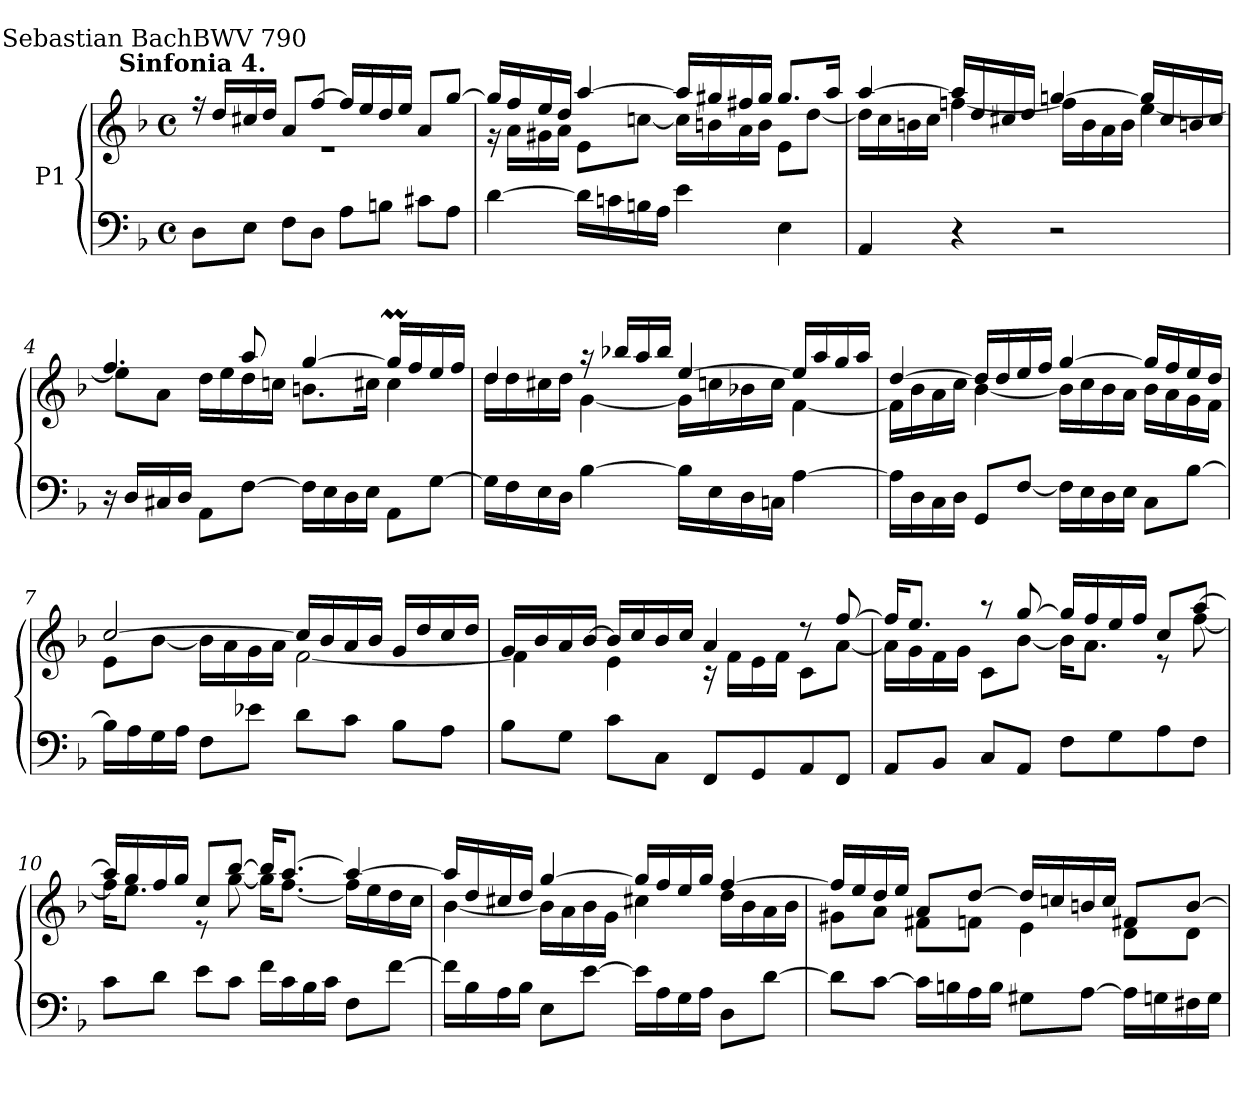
**kern	**kern
*part1	*part1
*staff2	*staff1
*I"P1	*
!!LO:PB:g=z
*clefF4	*clefG2
*k[b-]	*k[b-]
*F:	*F:
*M4/4	*M4/4
*met(c)	*met(c)
=1	=1
*	*^
!	!LO:TX:a:B:cj:t=Sinfonia 4.	!
!	!LO:TX:a:rj:t=Johann Sebastian Bach	!
!	!LO:TX:t=BWV 790	!
8Di\L	16r	1r
.	16ddi/LL	.
8Ei\J	16cc#Xi/	.
.	16ddi/JJ	.
8Fi\L	8ai/L	.
8Di\J	[8ffi/J	.
8Ai\L	16ffi/LL]	.
.	16eei/	.
8Bni\J	16ddi/	.
.	16eei/JJ	.
8c#Xi\L	8ai/L	.
8Ai\J	[8ggi/J	.
=2	=2	=2
[4di\	16ggi/LL]	16r
.	16ffi/	16ai\LL
.	16eei/	16g#Xi\
.	16ddi/JJ	16ai\JJ
16di\LL]	[4aai/	8ei\L
16cni\	.	.
16Bni\	.	[8ccni\J
16Ai\JJ	.	.
4ei\	16aai/LL]	16cci\LL]
.	16gg#Xi/	16bni\
.	16ff#Xi/	16ai\
.	16gg#i/JJ	16bi\JJ
4Ei\	8.gg#i/L	8ei\L
.	.	[8ddi\J
.	16aai/Jk	.
!!LO:LB:g=z	!!
=3	=3	=3
4AAi/	[4aai/	16ddi\LL]
.	.	16cci\
.	.	16bni\
.	.	16cci\JJ
4r	16aai/LL]	[4ffni\
.	16ddi/	.
.	16cc#Xi/	.
.	16ddi/JJ	.
2r	[4ggni/	16ffi\LL]
.	.	16bi\
.	.	16ai\
.	.	16bi\JJ
.	16ggi/LL]	[4eei\
.	16cc#i/	.
.	16bni/	.
.	16cc#i/JJ	.
=4	=4	=4
16r	4.ffi/	8eei\L]
16Di/LL	.	.
16C#Xi/	.	8ai\J
16Di/JJ	.	.
8AAi\L	.	16ddi\LL
.	.	16eei\
[8Fi\J	8aai/	16ddi\
.	.	16ccni\JJ
16Fi\LL]	[4ggi/	8.bni\L
16Ei\	.	.
16Di\	.	.
16Ei\JJ	.	16cc#Xi\Jk
8AAi\L	16ggMi/LL]	4cc#i\
.	16ffi/	.
[8Gi\J	16eei/	.
.	16ffi/JJ	.
!!LO:LB:g=z	!!
=5	=5	=5
16Gi\LL]	4ddi/	16ddi\LL
16Fi\	.	16ddi\
16Ei\	.	16cc#Xi\
16Di\JJ	.	16ddi\JJ
[4B-i\	16r	[4gi\
.	16bb-Xi/LL	.
.	16aai/	.
.	16bb-i/JJ	.
16B-i\LL]	[4eei/	16gi\LL]
16Ei\	.	16ccni\
16Di\	.	16b-Xi\
16Cni\JJ	.	16cci\JJ
[4Ai\	16eei/LL]	[4fi\
.	16aai/	.
.	16ggi/	.
.	16aai/JJ	.
=6	=6	=6
16Ai\LL]	[4ddi/	16fi\LL]
16Di\	.	16b-i\
16Ci\	.	16ai\
16Di\JJ	.	16cci\JJ
8GGi/L	16ddi/LL]	[4b-i\
.	16ddi/	.
[8Fi/J	16eei/	.
.	16ffi/JJ	.
16Fi\LL]	[4ggi/	16b-i\LL]
16Ei\	.	16cci\
16Di\	.	16b-i\
16Ei\JJ	.	16ai\JJ
8Ci\L	16ggi/LL]	16b-i\LL
.	16ffi/	16ai\
[8B-i\J	16eei/	16gi\
.	16ddi/JJ	16fi\JJ
!!LO:LB:g=z	!!
=7	=7	=7
16B-i\LL]	[2cci/	8ei\L
16Ai\	.	.
16Gi\	.	[8b-i\J
16Ai\JJ	.	.
8Fi\L	.	16b-i\LL]
.	.	16ai\
8e-Xi\J	.	16gi\
.	.	16ai\JJ
8di\L	16cci/LL]	[2fi\
.	16b-i/	.
8ci\J	16ai/	.
.	16b-i/JJ	.
8B-i\L	16gi/LL	.
.	16ddi/	.
8Ai\J	16cci/	.
.	16ddi/JJ	.
=8	=8	=8
8B-i\L	16gi/LL	4fi\]
.	16b-i/	.
8Gi\J	16ai/	.
.	[16b-i/JJ	.
8ci\L	16b-i/LL]	4ei\
.	16cci/	.
8Ci\J	16b-i/	.
.	16cci/JJ	.
8FFi/L	4ai/	16r
.	.	16fi\LL
8GGi/	.	16ei\
.	.	16fi\JJ
8AAi/	8r	8ci\L
8FFi/J	[8ffi/	[8ai\J
!!LO:LB:g=z	!!
=9	=9	=9
8AAi/L	16ffi/KL]	16ai\LL]
.	8.eei/J	16gi\
8BB-i/J	.	16fi\
.	.	16gi\JJ
8Ci/L	8r	8ci\L
8AAi/J	[8ggi/	[8b-i\J
8Fi\L	16ggi/LL]	16b-i\KL]
.	16ffi/	8.ai\J
8Gi\	16eei/	.
.	16ffi/JJ	.
8Ai\	8cci/L	8r
8Fi\J	[8aai/J	[8ffi\
=10	=10	=10
8ci\L	16aai/LL]	16ffi\KL]
.	16ggi/	8.eei\J
8di\J	16ffi/	.
.	16ggi/JJ	.
8ei\L	8cci/L	8r
8ci\J	[8bb-i/J	[8ggi\
16fi\LL	16bb-i/KL]	16ggi\KL]
16ci\	[8.aai/J	[8.ffi\J
16B-i\	.	.
16ci\JJ	.	.
8Fi\L	4aai/_	16ffi\LL]
.	.	16eei\
[8fi\J	.	16ddi\
.	.	16cci\JJ
!!LO:PB:g=z	!!
=11	=11	=11
16fi\LL]	16aai/LL]	[4b-i\
16B-i\	16ddi/	.
16Ai\	16cc#Xi/	.
16B-i\JJ	16ddi/JJ	.
8Ei\L	[4ggi/	16b-i\LL]
.	.	16ai\
[8ei\J	.	16b-i\
.	.	16gi\JJ
16ei\LL]	16ggi/LL]	4cc#Xi\
16Ai\	16ffi/	.
16Gi\	16eei/	.
16Ai\JJ	16ggi/JJ	.
8Di\L	[4ffi/	16ddi\LL
.	.	16b-i\
[8di\J	.	16ai\
.	.	16b-i\JJ
=12	=12	=12
8di\L]	16ffi/LL]	8g#Xi\L
.	16eei/	.
[8ci\J	16ddi/	8ai\J
.	16eei/JJ	.
16ci\LL]	8ai/L	8f#Xi\L
16Bni\	.	.
16Ai\	[8ddi/J	8fni\J
16Bi\JJ	.	.
8G#Xi\L	16ddi/LL]	4ei\
.	16ccni/	.
[8Ai\J	16bni/	.
.	16cci/JJ	.
16Ai\LL]	8f#Xi/L	8di\L
16Gni\	.	.
16F#Xi\	[8bi/J	8di\J
16Gi\JJ	.	.
*	*v	*v
=	=
*-	*-
